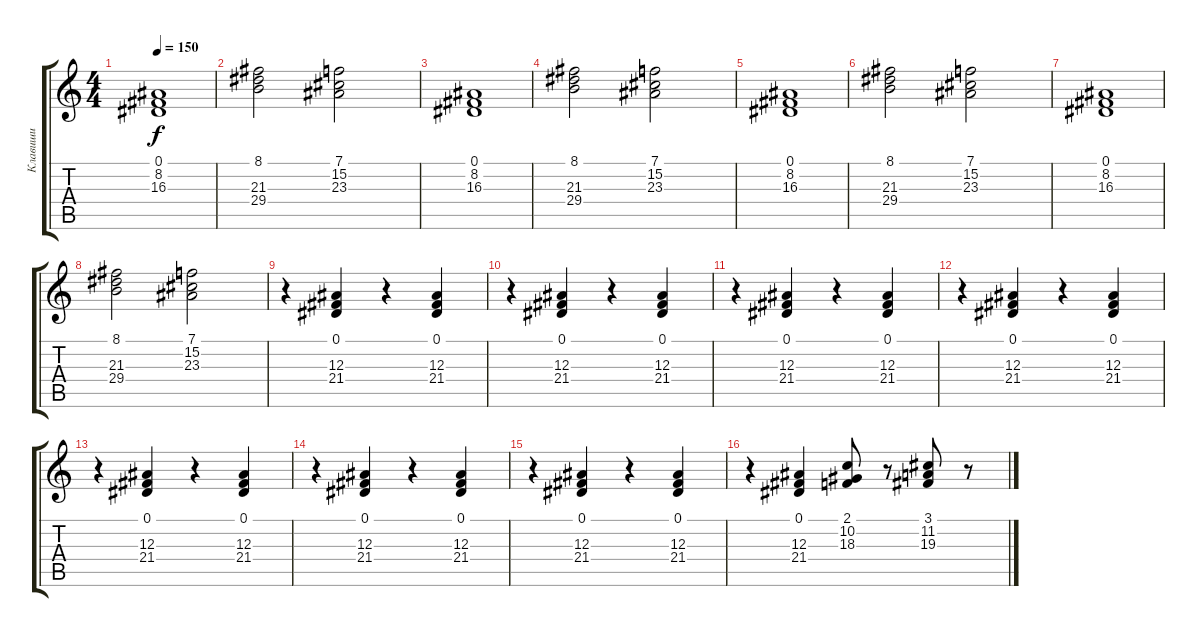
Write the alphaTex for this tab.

\track ("Клавиши" "Клавиши") {instrument choiraahs}
\staff {score tabs}
\tuning (Eb4 Bb3 Gb3 Db3 Ab2 Eb2) {hide}
\ts (4 4)
\tempo 150
\clef g2
\ks c
(0.1 8.2 16.3).1{dy f} |
(8.1 21.3 29.4).2 (7.1 15.2 23.3).2 |
(0.1 8.2 16.3).1 |
(8.1 21.3 29.4).2 (7.1 15.2 23.3).2 |
(0.1 8.2 16.3).1 |
(8.1 21.3 29.4).2 (7.1 15.2 23.3).2 |
(0.1 8.2 16.3).1 |
(8.1 21.3 29.4).2 (7.1 15.2 23.3).2 |
r.4 (0.1 12.3 21.4).4 r.4 (0.1 12.3 21.4).4 |
r.4 (0.1 12.3 21.4).4 r.4 (0.1 12.3 21.4).4 |
r.4 (0.1 12.3 21.4).4 r.4 (0.1 12.3 21.4).4 |
r.4 (0.1 12.3 21.4).4 r.4 (0.1 12.3 21.4).4 |
r.4 (0.1 12.3 21.4).4 r.4 (0.1 12.3 21.4).4 |
r.4 (0.1 12.3 21.4).4 r.4 (0.1 12.3 21.4).4 |
r.4 (0.1 12.3 21.4).4 r.4 (0.1 12.3 21.4).4 |
r.4 (0.1 12.3 21.4).4 (2.1 10.2 18.3).8 r.8 (3.1 11.2 19.3).8 r.8
